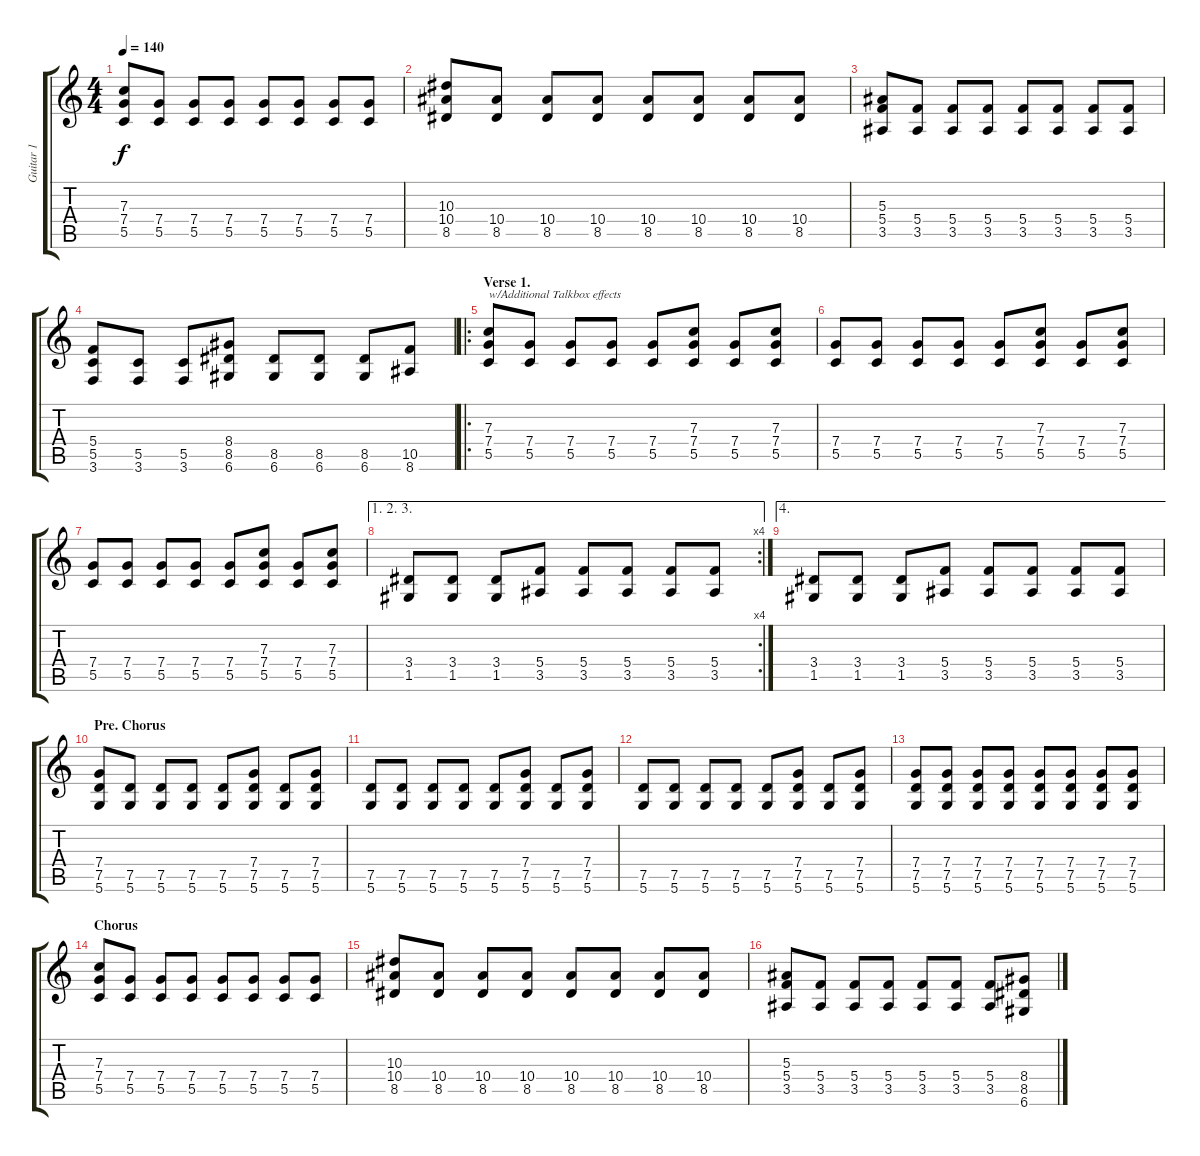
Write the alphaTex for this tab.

\track ("Guitar 1" "Guitar 1") {instrument distortionguitar}
\staff {score tabs}
\tuning (D4 A3 F3 C3 G2 D2) {hide}
\ts (4 4)
\tempo 140
\clef g2
\ks c
(7.3 7.4 5.5).8{dy f} (7.4 5.5).8 (7.4 5.5).8 (7.4 5.5).8 (7.4 5.5).8 (7.4 5.5).8 (7.4 5.5).8 (7.4 5.5).8 |
(10.3 10.4 8.5).8 (10.4 8.5).8 (10.4 8.5).8 (10.4 8.5).8 (10.4 8.5).8 (10.4 8.5).8 (10.4 8.5).8 (10.4 8.5).8 |
(5.3 5.4 3.5).8 (5.4 3.5).8 (5.4 3.5).8 (5.4 3.5).8 (5.4 3.5).8 (5.4 3.5).8 (5.4 3.5).8 (5.4 3.5).8 |
(5.4 5.5 3.6).8 (5.5 3.6).8 (5.5 3.6).8 (8.4 8.5 6.6).8 (8.5 6.6).8 (8.5 6.6).8 (8.5 6.6).8 (10.5 8.6).8 |
\ro
\section ("" "Verse 1.")
(7.3 7.4 5.5).8{txt "w/Additional Talkbox effects"} (7.4 5.5).8 (7.4 5.5).8 (7.4 5.5).8 (7.4 5.5).8 (7.3 7.4 5.5).8 (7.4 5.5).8 (7.3 7.4 5.5).8 |
(7.4 5.5).8 (7.4 5.5).8 (7.4 5.5).8 (7.4 5.5).8 (7.4 5.5).8 (7.3 7.4 5.5).8 (7.4 5.5).8 (7.3 7.4 5.5).8 |
(7.4 5.5).8 (7.4 5.5).8 (7.4 5.5).8 (7.4 5.5).8 (7.4 5.5).8 (7.3 7.4 5.5).8 (7.4 5.5).8 (7.3 7.4 5.5).8 |
\ae (1 2 3)
\rc 4
(3.4 1.5).8 (3.4 1.5).8 (3.4 1.5).8 (5.4 3.5).8 (5.4 3.5).8 (5.4 3.5).8 (5.4 3.5).8 (5.4 3.5).8 |
\ae 4
(3.4 1.5).8 (3.4 1.5).8 (3.4 1.5).8 (5.4 3.5).8 (5.4 3.5).8 (5.4 3.5).8 (5.4 3.5).8 (5.4 3.5).8 |
\section ("" "Pre. Chorus")
(7.4 7.5 5.6).8 (7.5 5.6).8 (7.5 5.6).8 (7.5 5.6).8 (7.5 5.6).8 (7.4 7.5 5.6).8 (7.5 5.6).8 (7.4 7.5 5.6).8 |
(7.5 5.6).8 (7.5 5.6).8 (7.5 5.6).8 (7.5 5.6).8 (7.5 5.6).8 (7.4 7.5 5.6).8 (7.5 5.6).8 (7.4 7.5 5.6).8 |
(7.5 5.6).8 (7.5 5.6).8 (7.5 5.6).8 (7.5 5.6).8 (7.5 5.6).8 (7.4 7.5 5.6).8 (7.5 5.6).8 (7.4 7.5 5.6).8 |
(7.4 7.5 5.6).8 (7.4 7.5 5.6).8 (7.4 7.5 5.6).8 (7.4 7.5 5.6).8 (7.4 7.5 5.6).8 (7.4 7.5 5.6).8 (7.4 7.5 5.6).8 (7.4 7.5 5.6).8 |
\section ("" "Chorus")
(7.3 7.4 5.5).8 (7.4 5.5).8 (7.4 5.5).8 (7.4 5.5).8 (7.4 5.5).8 (7.4 5.5).8 (7.4 5.5).8 (7.4 5.5).8 |
(10.3 10.4 8.5).8 (10.4 8.5).8 (10.4 8.5).8 (10.4 8.5).8 (10.4 8.5).8 (10.4 8.5).8 (10.4 8.5).8 (10.4 8.5).8 |
(5.3 5.4 3.5).8 (5.4 3.5).8 (5.4 3.5).8 (5.4 3.5).8 (5.4 3.5).8 (5.4 3.5).8 (5.4 3.5).8 (8.4 8.5 6.6).8
